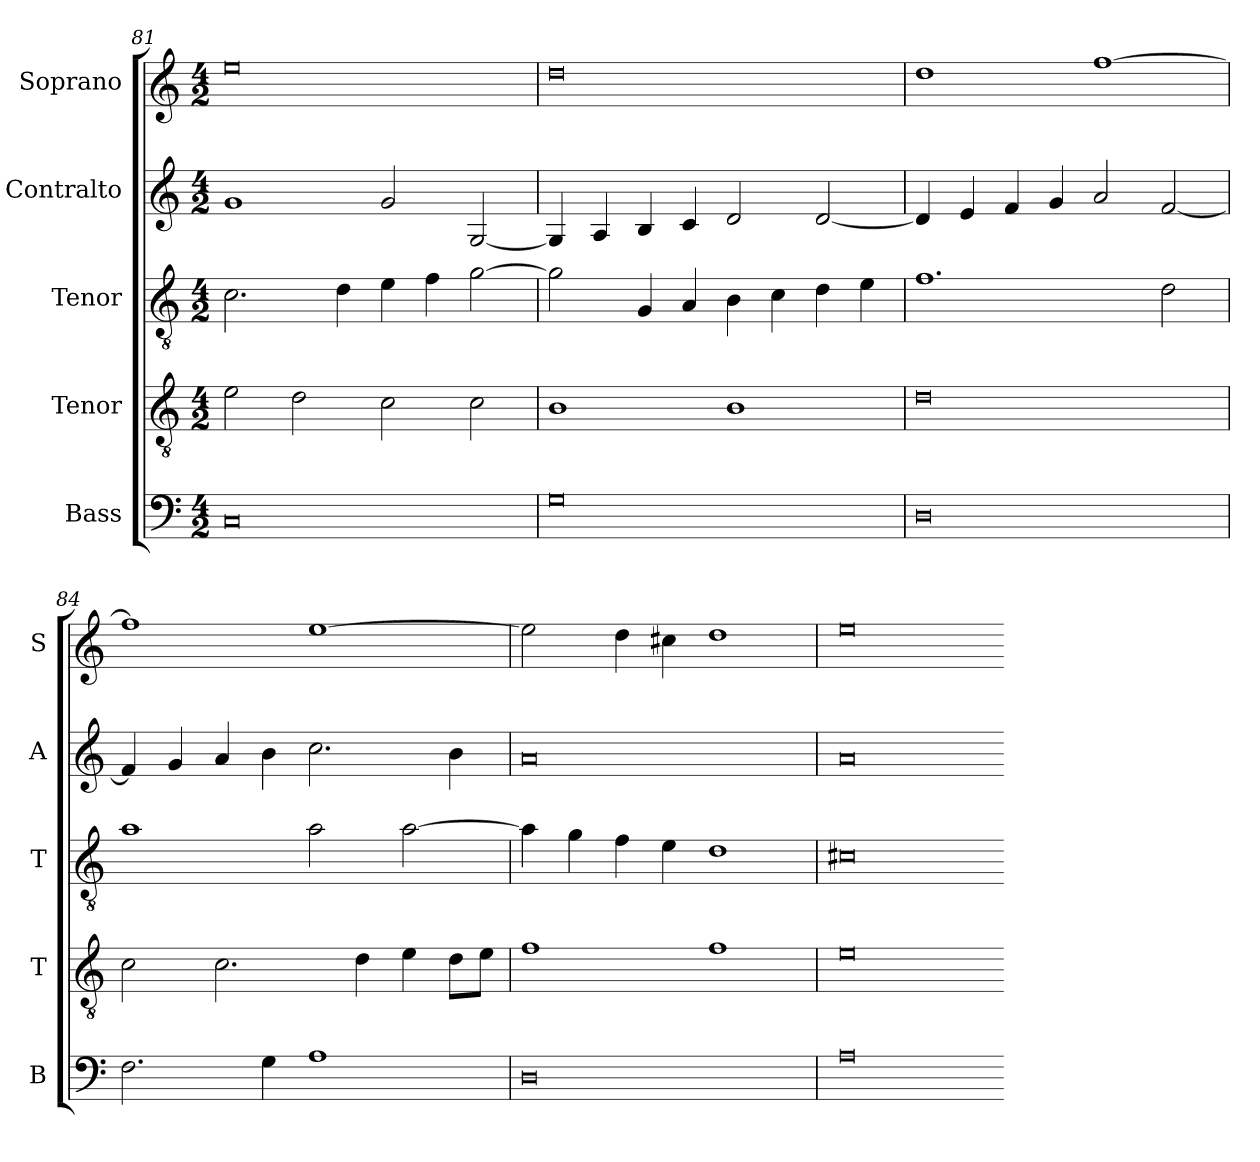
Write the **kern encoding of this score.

**kern	**kern	**kern	**kern	**kern
*part5	*part4	*part3	*part2	*part1
*staff5	*staff4	*staff3	*staff2	*staff1
*I"Bass	*I"Tenor	*I"Tenor	*I"Contralto	*I"Soprano
*I'B	*I'T	*I'T	*I'A	*I'S
*clefF4	*clefGv2	*clefGv2	*clefG2	*clefG2
*k[]	*k[]	*k[]	*k[]	*k[]
*A:aeo	*A:aeo	*A:aeo	*A:aeo	*A:aeo
*M4/2	*M4/2	*M4/2	*M4/2	*M4/2
=81	=81	=81	=81	=81
0C	2e	2.c	1g	0ee
.	2d	.	.	.
.	.	4d	.	.
.	2c	4e	2g	.
.	.	4f	.	.
.	2c	[2g	[2G	.
=82	=82	=82	=82	=82
0G	1B	2g]	4G]	0dd
.	.	.	4A	.
.	.	4G	4B	.
.	.	4A	4c	.
.	1B	4B	2d	.
.	.	4c	.	.
.	.	4d	[2d	.
.	.	4e	.	.
=83	=83	=83	=83	=83
0D	0d	1.f	4d]	1dd
.	.	.	4e	.
.	.	.	4f	.
.	.	.	4g	.
.	.	.	2a	[1ff
.	.	2d	[2f	.
=84	=84	=84	=84	=84
2.F	2c	1a	4f]	1ff]
.	.	.	4g	.
.	2.c	.	4a	.
4G	.	.	4b	.
1A	.	2a	2.cc	[1ee
.	4d	.	.	.
.	4e	[2a	.	.
.	8d\L	.	4b	.
.	8e\J	.	.	.
=85	=85	=85	=85	=85
0D	1f	4a]	0a	2ee]
.	.	4g	.	.
.	.	4f	.	4dd
.	.	4e	.	4cc#X
.	1f	1d	.	1dd
=86	=86	=86	=86	=86
0A	0e	0c#X	0a	0ee
=-	=-	=-	=-	=-
*-	*-	*-	*-	*-
